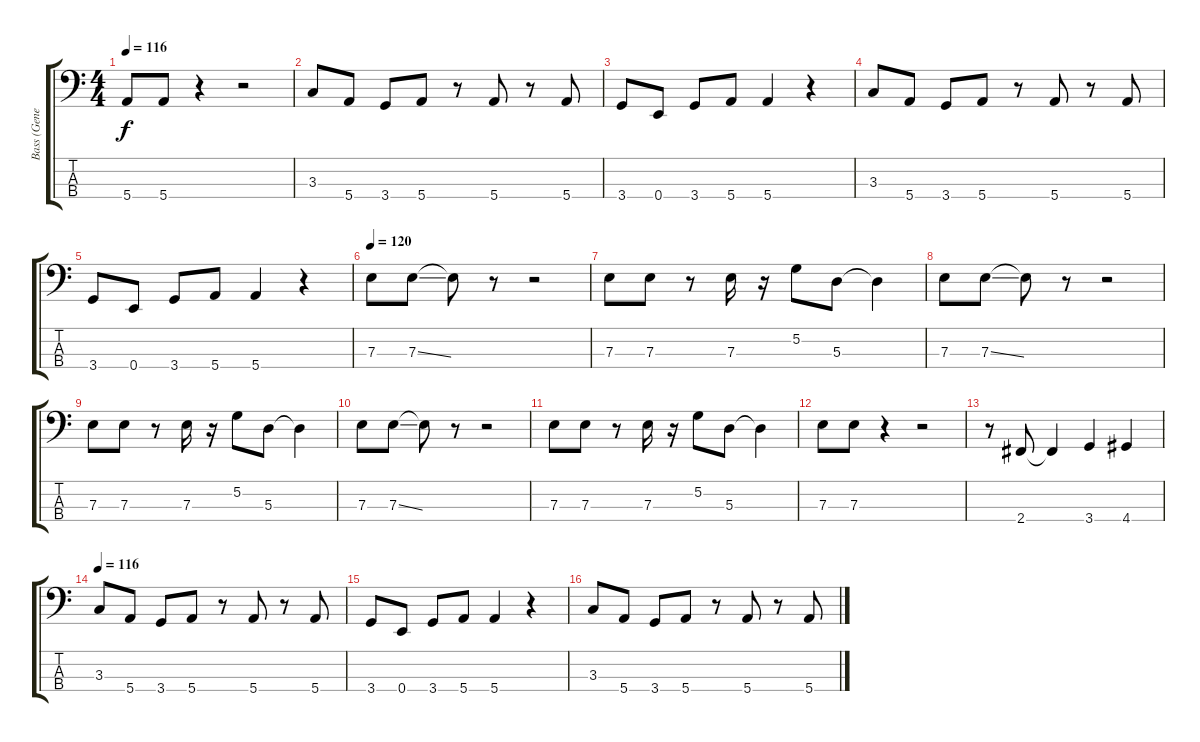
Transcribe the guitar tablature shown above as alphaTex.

\track ("Bass (Gene Simmons)" "Bass (Gene") {instrument electricbasspick}
\staff {score tabs}
\tuning (G2 D2 A1 E1) {hide}
\ts (4 4)
\tempo 116
\clef f4
\ks c
5.4.8{dy f} 5.4.8 r.4 r.2 |
3.3.8 5.4.8 3.4.8 5.4.8 r.8 5.4.8 r.8 5.4.8 |
3.4.8 0.4.8 3.4.8 5.4.8 5.4.4 r.4 |
3.3.8 5.4.8 3.4.8 5.4.8 r.8 5.4.8 r.8 5.4.8 |
3.4.8 0.4.8 3.4.8 5.4.8 5.4.4 r.4 |
\tempo 120
7.3.8 7.3{ss}.8 7.3{t}.8 r.8 r.2 |
7.3.8 7.3.8 r.8 7.3.16 r.16 5.2.8 5.3.8 5.3{t}.4 |
7.3.8 7.3{ss}.8 7.3{t}.8 r.8 r.2 |
7.3.8 7.3.8 r.8 7.3.16 r.16 5.2.8 5.3.8 5.3{t}.4 |
7.3.8 7.3{ss}.8 7.3{t}.8 r.8 r.2 |
7.3.8 7.3.8 r.8 7.3.16 r.16 5.2.8 5.3.8 5.3{t}.4 |
7.3.8 7.3.8 r.4 r.2 |
r.8 2.4.8 2.4{t}.4 3.4.4 4.4.4 |
\tempo 116
3.3.8 5.4.8 3.4.8 5.4.8 r.8 5.4.8 r.8 5.4.8 |
3.4.8 0.4.8 3.4.8 5.4.8 5.4.4 r.4 |
3.3.8 5.4.8 3.4.8 5.4.8 r.8 5.4.8 r.8 5.4.8
